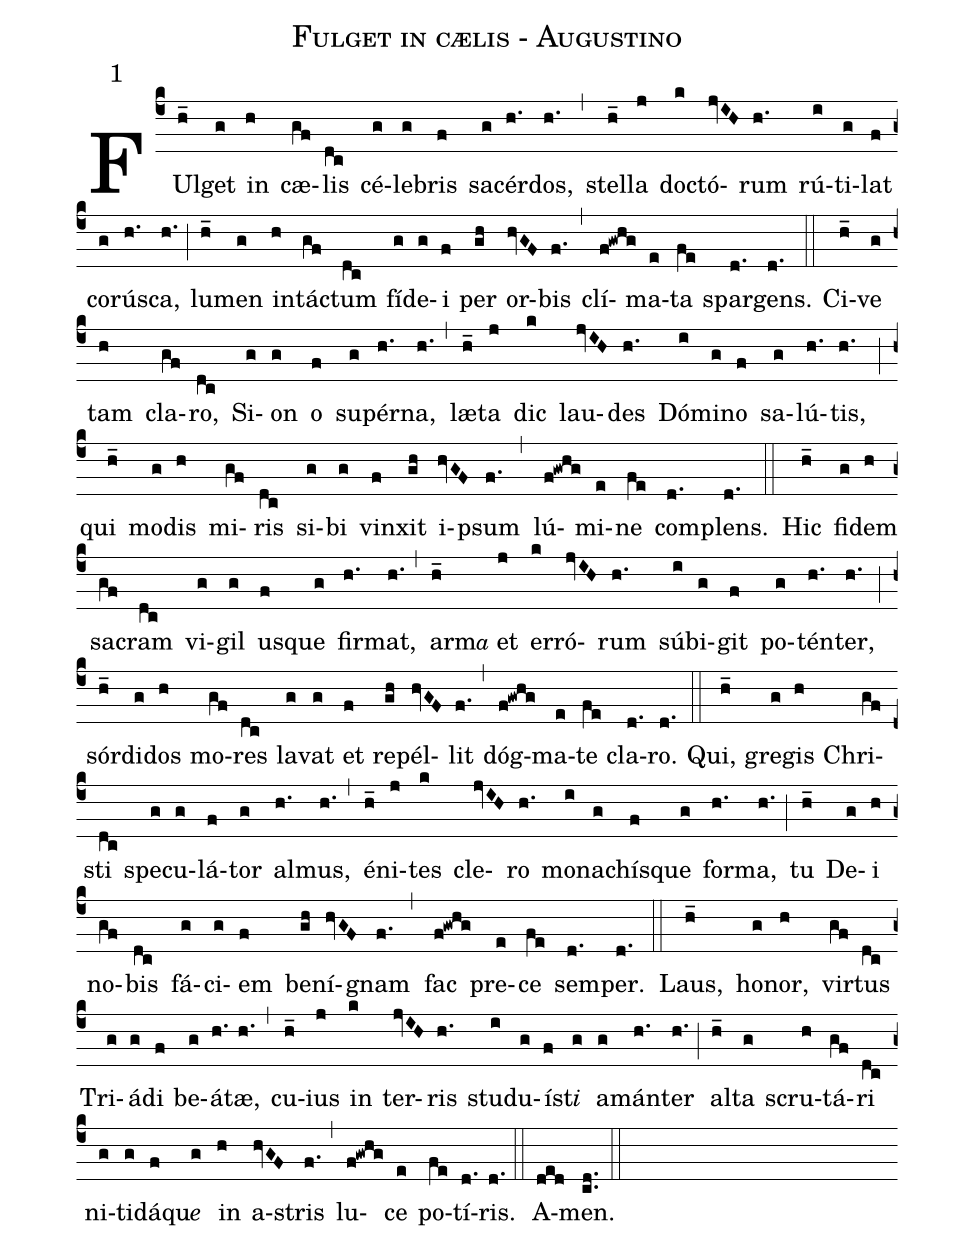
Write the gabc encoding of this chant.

name: Fulget in cælis - Augustino;
mode: 1;
%%
(c4)
FUl(h_)get(g) in(h) cæ(gf)lis(dc) cé(g)le(g)bris(f) sa(g)cér(h.)dos,(h.) (,)
stel(h_)la(j) do(k)ctó(jvIH)rum(h.) rú(i)ti(g)lat(f) co(g)rú(h.)sca,(h.) (;)
lu(h_)men(g) in(h)tá(gf)ctum(dc) fí(g)de(g)i(f) per(gh) or(hvGF)bis(f.) (,)
clí(f!gwhg)ma(e)ta(fe) spar(d.)gens.(d.) (::)

Ci(h_)ve(g) tam(h) cla(gf)ro,(dc) Si(g)on(g) o(f) su(g)pér(h.)na,(h.) (,)
læ(h_)ta(j) dic(k) lau(jvIH)des(h.) Dó(i)mi(g)no(f) sa(g)lú(h.)tis,(h.) (;)
qui(h_) mo(g)dis(h) mi(gf)ris(dc) si(g)bi(g) vin(f)xit(gh) i(hvGF)psum(f.) (,)
lú(f!gwhg)mi(e)ne(fe) com(d.)plens.(d.) (::)

Hic(h_) fi(g)dem(h) sa(gf)cram(dc) vi(g)gil(g) us(f)que(g) fir(h.)mat,(h.) (,)
ar(h_)m<e>a</e> {e}t(j) er(k)ró(jvIH)rum(h.) sú(i)bi(g)git(f) po(g)tén(h.)ter,(h.) (;)
sór(h_)di(g)dos(h) mo(gf)res(dc) la(g)vat(g) et(f) re(gh)pél(hvGF)lit(f.) (,)
dóg(f!gwhg)ma(e)te(fe) cla(d.)ro.(d.) (::)

Qui,(h_) gre(g)gis(h) Chri(gf)sti(dc) spe(g)cu(g)lá(f)tor(g) al(h.)mus,(h.) (,)
é(h_)ni(j)tes(k) cle(jvIH)ro(h.) mo(i)na(g)chís(f)que(g) for(h.)ma,(h.) (;)
tu(h_) De(g)i(h) no(gf)bis(dc) fá(g)ci(g)em(f) be(gh)ní(hvGF)gnam(f.) (,)
fac(f!gwhg) pre(e)ce(fe) sem(d.)per.(d.) (::)

Laus,(h_) ho(g)nor,(h) vir(gf)tus(dc) Tri(g)á(g)di(f) be(g)á(h.)tæ,(h.) (,)
cu(h_)ius(j) in(k) ter(jvIH)ris(h.) stu(i)du(g)í(f)st<i>i</i>(g) a(g)mán(h.)ter(h.) (;)
al(h_)ta(g) scru(h)tá(gf)ri(dc) ni(g)ti(g)dá(f)qu<i>e</i>(g) in(h) a(hvGF)stris(f.) (,)
lu(f!gwhg)ce(e) po(fe)tí(d.)ris.(d.) (::)
A(ded)men.(cd..) (::)
